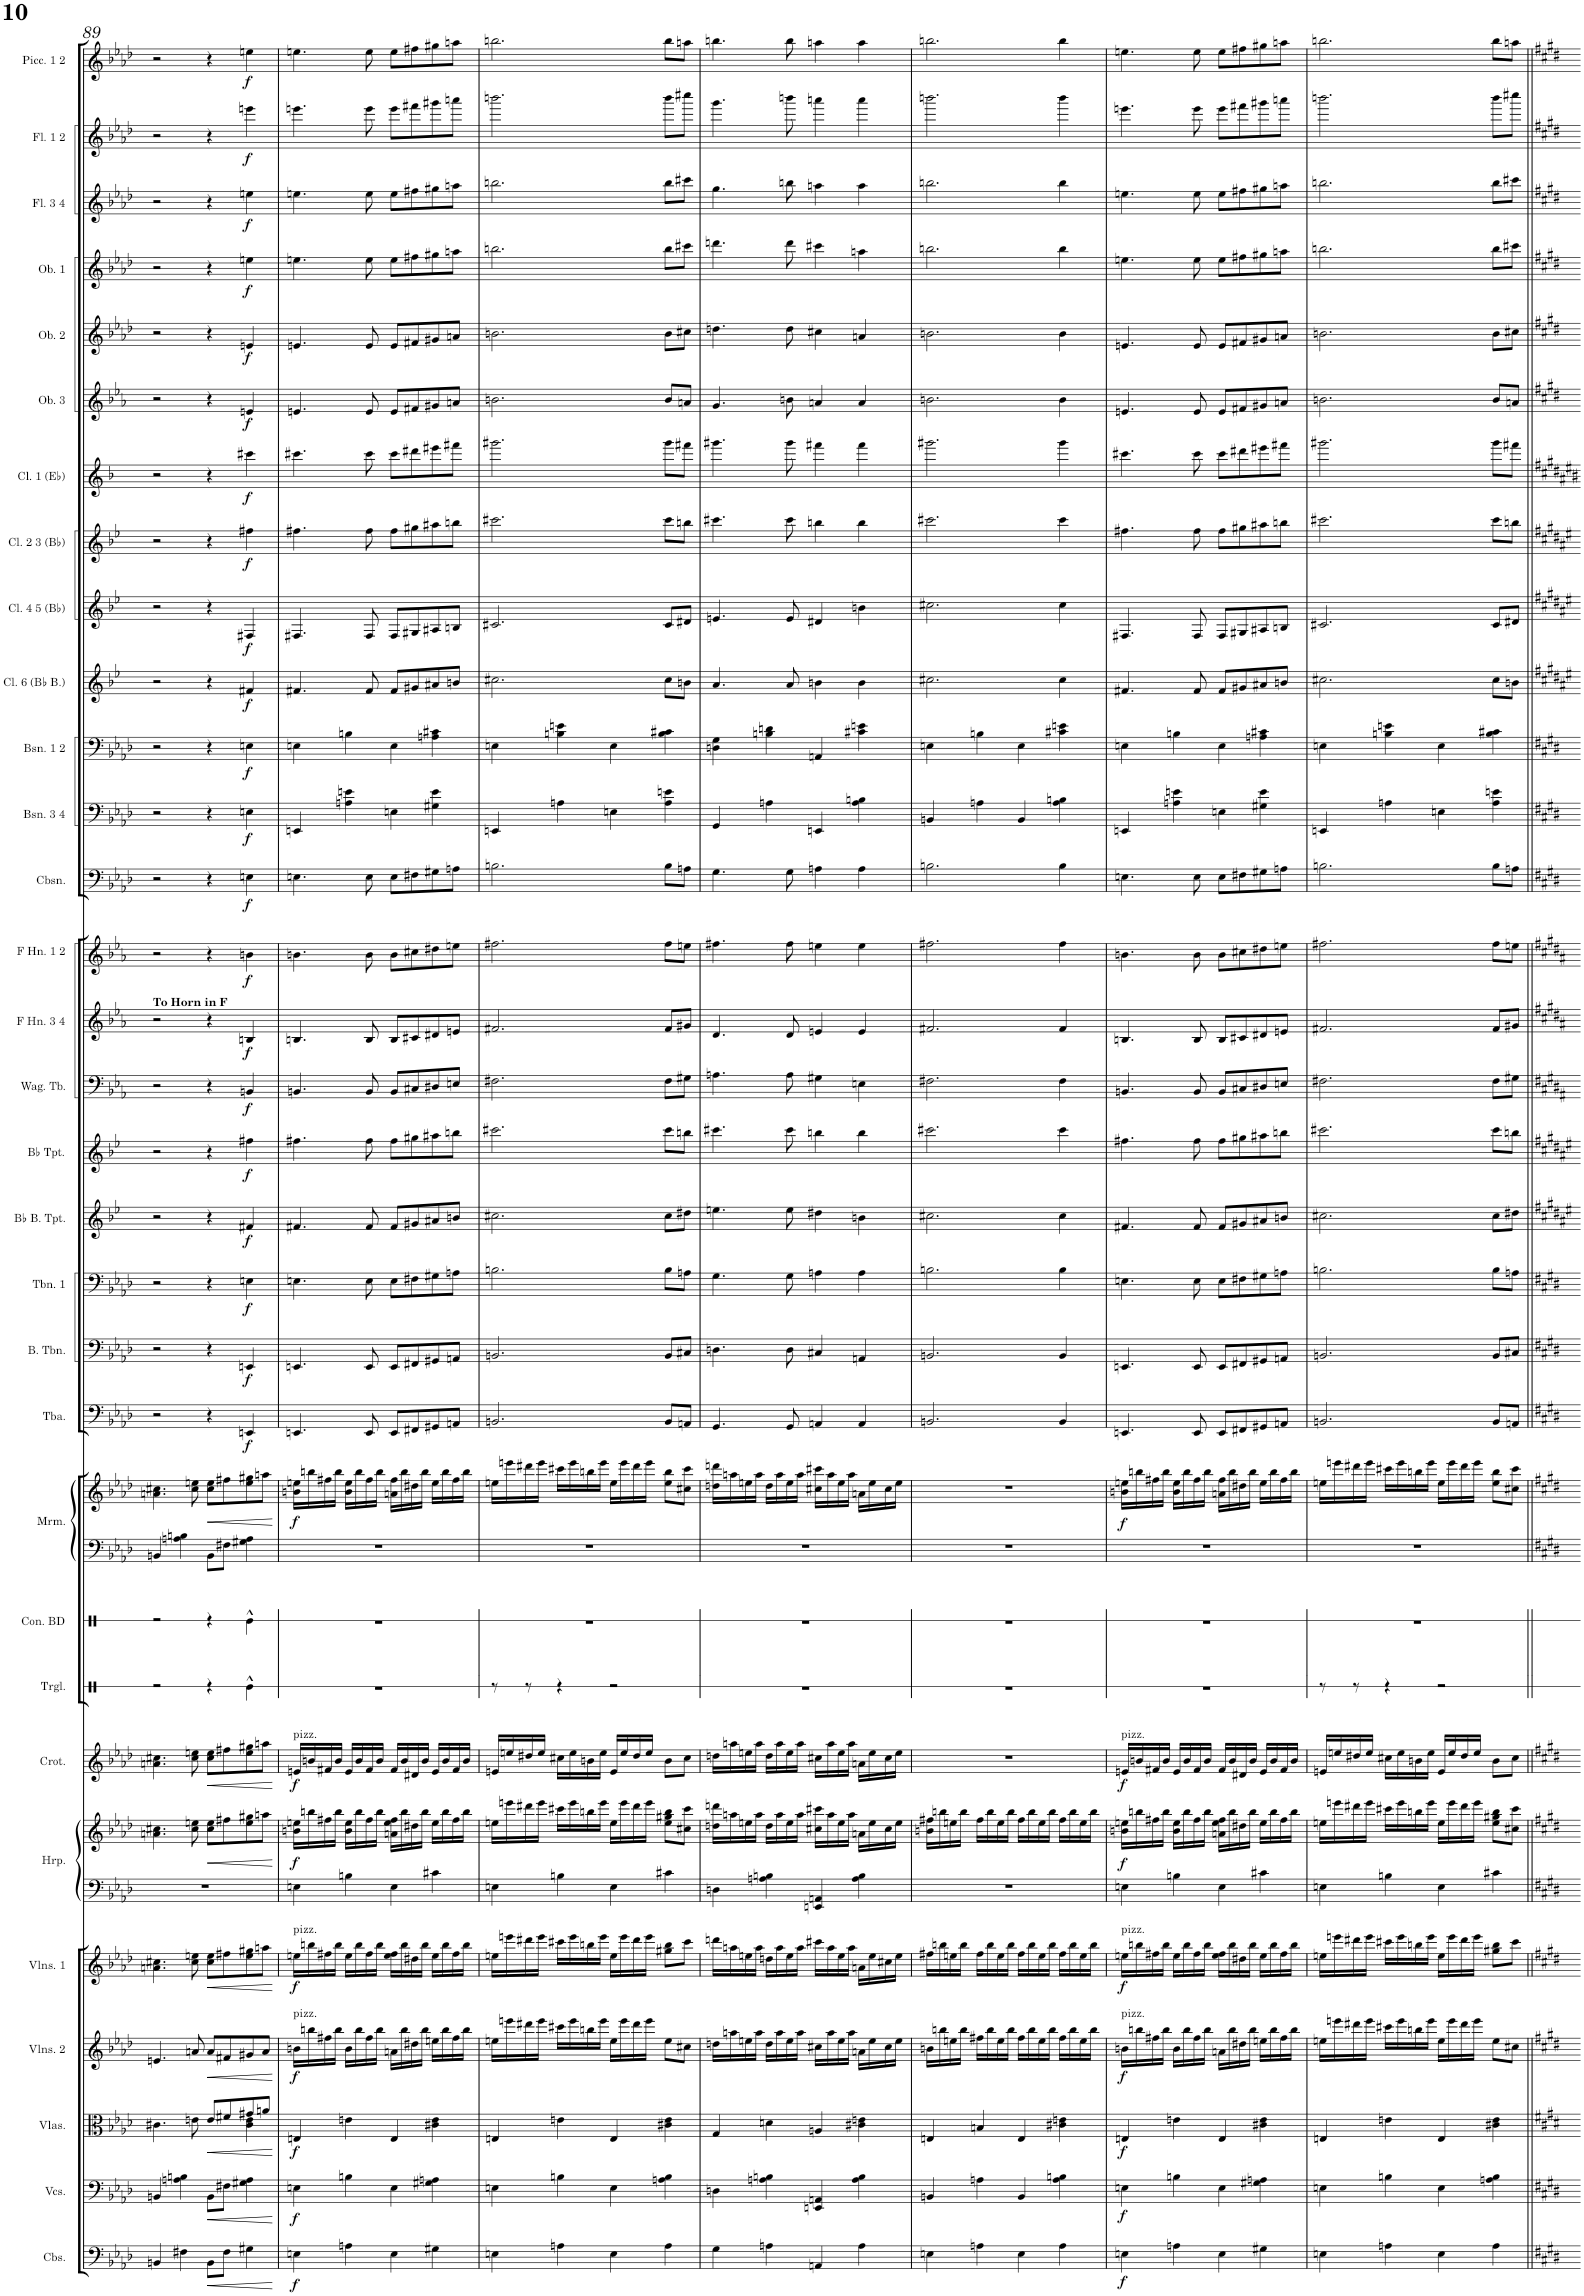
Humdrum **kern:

**kern	**dynam	**kern	**dynam	**kern	**dynam	**kern	**dynam	**kern	**dynam	**kern	**kern	**dynam	**kern	**dynam	**kern	**kern	**kern	**kern	**dynam	**kern	**dynam	**kern	**dynam	**kern	**dynam	**kern	**dynam	**kern	**dynam	**kern	**dynam	**kern	**dynam	**kern	**dynam	**kern	**dynam	**kern	**dynam	**kern	**dynam	**kern	**dynam	**kern	**dynam	**kern	**dynam	**kern	**dynam	**kern	**dynam	**kern	**dynam	**kern	**dynam	**kern	**dynam	**kern	**dynam	**kern	**dynam
*part31	*part31	*part30	*part30	*part29	*part29	*part28	*part28	*part27	*part27	*part26	*part26	*part26	*part25	*part25	*part24	*part23	*part22	*part22	*part22	*part21	*part21	*part20	*part20	*part19	*part19	*part18	*part18	*part17	*part17	*part16	*part16	*part15	*part15	*part14	*part14	*part13	*part13	*part12	*part12	*part11	*part11	*part10	*part10	*part9	*part9	*part8	*part8	*part7	*part7	*part6	*part6	*part5	*part5	*part4	*part4	*part3	*part3	*part2	*part2	*part1	*part1
*staff33	*staff33	*staff32	*staff32	*staff31	*staff31	*staff30	*staff30	*staff29	*staff29	*staff28	*staff27	*staff27/28	*staff26	*staff26	*staff25	*staff24	*staff23	*staff22	*staff22/23	*staff21	*staff21	*staff20	*staff20	*staff19	*staff19	*staff18	*staff18	*staff17	*staff17	*staff16	*staff16	*staff15	*staff15	*staff14	*staff14	*staff13	*staff13	*staff12	*staff12	*staff11	*staff11	*staff10	*staff10	*staff9	*staff9	*staff8	*staff8	*staff7	*staff7	*staff6	*staff6	*staff5	*staff5	*staff4	*staff4	*staff3	*staff3	*staff2	*staff2	*staff1	*staff1
*I"Contrabasses	*	*I"Violoncellos	*	*I"Violas	*	*I"Violins 2	*	*I"Violins 1	*	*I"Harp	*	*	*I"Crotales	*	*I"Triangle	*I"Concert Bass Drum	*I"Marimba	*	*	*I"Tuba	*	*I"Trombone 2	*	*I"Trombone 1	*	*I"Bb Bass Trumpet	*	*I"Bb Trumpet	*	*I"F Horn 5 &amp; 6	*	*I"F Horn 3 &amp; 4	*	*I"F Horn 1 &amp; 2	*	*I"Contrabassoon	*	*I"Bassoon 3 &amp; 4	*	*I"Bassoon 1 &amp; 2	*	*I"Clarinet 6 (Bb Bass)	*	*I"Clarinet 4 &amp; 5 (Bb)	*	*I"Clarinet 2 &amp; 3 (Bb)	*	*I"Clarinet 1 (Eb)	*	*I"Oboe 3 (E. Hn.)	*	*I"Oboe 2	*	*I"Oboe 1	*	*I"Flute 3 &amp; 4	*	*I"Flute 1 &amp; 2	*	*I"Piccolo 1 &amp; 2	*
*I'Cbs.	*	*I'Vcs.	*	*I'Vlas.	*	*I'Vlns. 2	*	*I'Vlns. 1	*	*I'Hrp.	*	*	*I'Crot.	*	*I'Trgl.	*I'Con. BD	*I'Mrm.	*	*	*I'Tba.	*	*I'Tbn. 2	*	*I'Tbn. 1	*	*I'Bb B. Tpt.	*	*I'Bb Tpt.	*	*I'F Hn. 5 6	*	*I'F Hn. 3 4	*	*I'F Hn. 1 2	*	*I'Cbsn.	*	*I'Bsn. 3 4	*	*I'Bsn. 1 2	*	*I'Cl. 6 (Bb B.)	*	*I'Cl. 4 5 (Bb)	*	*I'Cl. 2 3 (Bb)	*	*I'Cl. 1 (Eb)	*	*I'Ob. 3	*	*I'Ob. 2	*	*I'Ob. 1	*	*I'Fl. 3 4	*	*I'Fl. 1 2	*	*I'Picc. 1 2	*
!!LO:PB:g=z
*clefF4	*	*clefF4	*	*clefC3	*	*clefG2	*	*clefG2	*	*clefF4	*clefG2	*	*clefG2	*	*clefX	*clefX	*clefG2	*clefG2	*	*clefF4	*	*clefF4	*	*clefF4	*	*clefG2	*	*clefG2	*	*clefF4	*	*clefF4	*	*clefF4	*	*clefF4	*	*clefF4	*	*clefF4	*	*clefG2	*	*clefG2	*	*clefG2	*	*clefG2	*	*clefG2	*	*clefG2	*	*clefG2	*	*clefG2	*	*clefG2	*	*clefG2	*
*Trd7c12	*	*	*	*	*	*	*	*	*	*	*	*	*Trd-14c-24	*	*	*	*	*	*	*	*	*	*	*	*	*Trd8c14	*	*Trd1c2	*	*Trd4c7	*	*Trd4c7	*	*Trd4c7	*	*Trd7c12	*	*	*	*	*	*Trd8c14	*	*Trd1c2	*	*Trd1c2	*	*Trd-2c-3	*	*Trd4c7	*	*	*	*	*	*	*	*	*	*Trd-7c-12	*
*k[b-e-a-d-]	*	*k[b-e-a-d-]	*	*k[b-e-a-d-]	*	*k[b-e-a-d-]	*	*k[b-e-a-d-]	*	*k[b-e-a-d-]	*k[b-e-a-d-]	*	*k[b-e-a-d-]	*	*k[]	*k[]	*k[b-e-a-d-]	*k[b-e-a-d-]	*	*k[b-e-a-d-]	*	*k[b-e-a-d-]	*	*k[b-e-a-d-]	*	*k[b-e-]	*	*k[b-e-]	*	*k[b-e-a-]	*	*k[b-e-a-]	*	*k[b-e-a-]	*	*k[b-e-a-d-]	*	*k[b-e-a-d-]	*	*k[b-e-a-d-]	*	*k[b-e-]	*	*k[b-e-]	*	*k[b-e-]	*	*k[b-]	*	*k[b-e-a-]	*	*k[b-e-a-d-]	*	*k[b-e-a-d-]	*	*k[b-e-a-d-]	*	*k[b-e-a-d-]	*	*k[b-e-a-d-]	*
*M4/4	*	*M4/4	*	*M4/4	*	*M4/4	*	*M4/4	*	*M4/4	*M4/4	*	*M4/4	*	*M4/4	*M4/4	*M4/4	*M4/4	*	*M4/4	*	*M4/4	*	*M4/4	*	*M4/4	*	*M4/4	*	*M4/4	*	*M4/4	*	*M4/4	*	*M4/4	*	*M4/4	*	*M4/4	*	*M4/4	*	*M4/4	*	*M4/4	*	*M4/4	*	*M4/4	*	*M4/4	*	*M4/4	*	*M4/4	*	*M4/4	*	*M4/4	*
=89	=89	=89	=89	=89	=89	=89	=89	=89	=89	=89	=89	=89	=89	=89	=89	=89	=89	=89	=89	=89	=89	=89	=89	=89	=89	=89	=89	=89	=89	=89	=89	=89	=89	=89	=89	=89	=89	=89	=89	=89	=89	=89	=89	=89	=89	=89	=89	=89	=89	=89	=89	=89	=89	=89	=89	=89	=89	=89	=89	=89	=89
*	*	*	*	*^	*	*	*	*	*	*	*	*	*	*	*	*	*	*	*	*	*	*	*	*	*	*	*	*	*	*	*	*	*	*	*	*	*	*	*	*	*	*	*	*	*	*	*	*	*	*	*	*	*	*	*	*	*	*	*	*	*
!	!	!	!	!	!	!	!	!	!	!	!	!	!	!	!	!	!	!	!	!	!	!	!	!	!	!	!	!	!	!	!	!	!LO:TX:a:B:t=To Horn in F	!	!	!	!	!	!	!	!	!	!	!	!	!	!	!	!	!	!	!	!	!	!	!	!	!	!	!	!	!
4BBn/	.	4BBn/	.	4.c#X\	2.ryy	.	4.en/	.	4.an\ 4.cc#X\	.	1r	4.an\ 4.cc#X\	.	4.an\ 4.cc#X\	.	2r	2r	4BBn/	4.an\ 4.cc#X\	.	2r	.	2r	.	2r	.	2r	.	2r	.	2r	.	2r	.	2r	.	2r	.	2r	.	2r	.	2r	.	2r	.	2r	.	2r	.	2r	.	2r	.	2r	.	2r	.	2r	.	2r	.
4F#X\	.	4An\ 4Bn\	.	.	.	.	.	.	.	.	.	.	.	.	.	.	.	4An\ 4Bn\	.	.	.	.	.	.	.	.	.	.	.	.	.	.	.	.	.	.	.	.	.	.	.	.	.	.	.	.	.	.	.	.	.	.	.	.	.	.	.	.	.	.	.	.
.	.	.	.	8en\	.	.	8an/	.	8cc#\ 8een\	.	.	8cc#\ 8een\	.	8cc#\ 8een\	.	.	.	.	8cc#\ 8een\	.	.	.	.	.	.	.	.	.	.	.	.	.	.	.	.	.	.	.	.	.	.	.	.	.	.	.	.	.	.	.	.	.	.	.	.	.	.	.	.	.	.	.
!	!LO:HP:b	!	!LO:HP:b	!	!	!LO:HP:b	!	!LO:HP:b	!	!LO:HP:b	!	!	!LO:HP:b	!	!LO:HP:b	!	!	!	!	!LO:HP:b	!	!	!	!	!	!	!	!	!	!	!	!	!	!	!	!	!	!	!	!	!	!	!	!	!	!	!	!	!	!	!	!	!	!	!	!	!	!	!	!	!	!
8BB\L	<	8BB\L	<	8e/L	.	<	8a/L	<	8cc#\ 8ee\L	<	.	8cc#\ 8ee\L	<	8cc#\ 8ee\L	<	4r	4r	8BB\L	8cc#\ 8ee\L	<	4r	.	4r	.	4r	.	4r	.	4r	.	4r	.	4r	.	4r	.	4r	.	4r	.	4r	.	4r	.	4r	.	4r	.	4r	.	4r	.	4r	.	4r	.	4r	.	4r	.	4r	.
8F#\J	.	8F#X\J	.	8f#X/	.	.	8f#X/	.	8ff#X\	.	.	8ff#X\	.	8ff#X\	.	.	.	8F#X\J	8ff#X\	.	.	.	.	.	.	.	.	.	.	.	.	.	.	.	.	.	.	.	.	.	.	.	.	.	.	.	.	.	.	.	.	.	.	.	.	.	.	.	.	.	.	.
!	!	!	!	!	!	!	!	!	!	!	!	!	!	!	!	!	!	!	!	!	!	!LO:DY:b	!	!LO:DY:b	!	!LO:DY:b	!	!LO:DY:b	!	!LO:DY:b	!	!LO:DY:b	!	!LO:DY:b	!	!LO:DY:b	!	!LO:DY:b	!	!LO:DY:b	!	!LO:DY:b	!	!LO:DY:b	!	!LO:DY:b	!	!LO:DY:b	!	!LO:DY:b	!	!LO:DY:b	!	!LO:DY:b	!	!LO:DY:b	!	!LO:DY:b	!	!LO:DY:b	!	!LO:DY:b
4G#X\	.	4G#X\ 4A\	.	8g#X/	4c#\ 4e\	.	8g#X/	.	8ee\ 8gg#X\	.	.	8ee\ 8gg#X\	.	8ee\ 8gg#X\	.	4Re^^\	4Re^^\	4G#X\ 4A\	8ee\ 8gg#X\	.	4EEn/	f	4EEn/	f	4En\	f	4f#X/	f	4ff#X\	f	4BBn/	f	4Bn/	f	4bn\	f	4En\	f	4En\	f	4En\	f	4f#X/	f	4F#X/	f	4ff#X\	f	4ccc#X\	f	4en/	f	4en/	f	4een\	f	4een\	f	4eeen\	f	4een\	f
.	.	.	.	8an/J	.	.	8a/J	.	8aan\J	.	.	8aan\J	.	8aan\J	.	.	.	.	8aan\J	.	.	.	.	.	.	.	.	.	.	.	.	.	.	.	.	.	.	.	.	.	.	.	.	.	.	.	.	.	.	.	.	.	.	.	.	.	.	.	.	.	.	.
*	*	*	*	*v	*v	*	*	*	*	*	*	*	*	*	*	*	*	*	*	*	*	*	*	*	*	*	*	*	*	*	*	*	*	*	*	*	*	*	*	*	*	*	*	*	*	*	*	*	*	*	*	*	*	*	*	*	*	*	*	*	*	*
.	[	.	[	.	[	.	[	.	[	.	.	[	.	[	.	.	.	.	[	.	.	.	.	.	.	.	.	.	.	.	.	.	.	.	.	.	.	.	.	.	.	.	.	.	.	.	.	.	.	.	.	.	.	.	.	.	.	.	.	.	.
=90	=90	=90	=90	=90	=90	=90	=90	=90	=90	=90	=90	=90	=90	=90	=90	=90	=90	=90	=90	=90	=90	=90	=90	=90	=90	=90	=90	=90	=90	=90	=90	=90	=90	=90	=90	=90	=90	=90	=90	=90	=90	=90	=90	=90	=90	=90	=90	=90	=90	=90	=90	=90	=90	=90	=90	=90	=90	=90	=90	=90	=90
!	!	!	!	!	!	!	!	!	!	!	!	!	!LO:TX:a:t=pizz.	!	!	!	!	!	!	!	!	!	!	!	!	!	!	!	!	!	!	!	!	!	!	!	!	!	!	!	!	!	!	!	!	!	!	!	!	!	!	!	!	!	!	!	!	!	!	!	!
!	!	!	!	!	!	!	!	!LO:TX:a:t=pizz.	!	!	!	!	!	!	!	!	!	!	!	!	!	!	!	!	!	!	!	!	!	!	!	!	!	!	!	!	!	!	!	!	!	!	!	!	!	!	!	!	!	!	!	!	!	!	!	!	!	!	!	!	!
!	!	!	!	!	!	!LO:TX:a:t=pizz.	!	!	!	!	!	!	!	!	!	!	!	!	!	!	!	!	!	!	!	!	!	!	!	!	!	!	!	!	!	!	!	!	!	!	!	!	!	!	!	!	!	!	!	!	!	!	!	!	!	!	!	!	!	!	!
!	!LO:DY:b	!	!LO:DY:b	!	!LO:DY:b	!	!LO:DY:b	!	!LO:DY:b	!	!	!LO:DY:b	!	!LO:DY:b	!	!	!	!	!LO:DY:b	!	!	!	!	!	!	!	!	!	!	!	!	!	!	!	!	!	!	!	!	!	!	!	!	!	!	!	!	!	!	!	!	!	!	!	!	!	!	!	!	!	!
4En\	f	4En\	f	4En/	f	16bn\LL	f	16een\LL	f	4En\	16bn\ 16een\LL	f	16en/LL	f	1r	1r	1r	16bn\ 16een\LL	f	4.EEn/	.	4.EEn/	.	4.En\	.	4.f#X/	.	4.ff#X\	.	4.BBn/	.	4.Bn/	.	4.bn\	.	4.En\	.	4EEn/	.	4En\	.	4.f#X/	.	4.F#X/	.	4.ff#X\	.	4.ccc#X\	.	4.en/	.	4.en/	.	4.een\	.	4.een\	.	4.eeen\	.	4.een\	.
.	.	.	.	.	.	16bbn\	.	16bbn\	.	.	16bbn\	.	16bn/	.	.	.	.	16bbn\	.	.	.	.	.	.	.	.	.	.	.	.	.	.	.	.	.	.	.	.	.	.	.	.	.	.	.	.	.	.	.	.	.	.	.	.	.	.	.	.	.	.	.
.	.	.	.	.	.	16ff#X\	.	16ff#X\	.	.	16ff#X\	.	16f#X/	.	.	.	.	16ff#X\	.	.	.	.	.	.	.	.	.	.	.	.	.	.	.	.	.	.	.	.	.	.	.	.	.	.	.	.	.	.	.	.	.	.	.	.	.	.	.	.	.	.	.
.	.	.	.	.	.	16bb\JJ	.	16bb\JJ	.	.	16bb\JJ	.	16b/JJ	.	.	.	.	16bb\JJ	.	.	.	.	.	.	.	.	.	.	.	.	.	.	.	.	.	.	.	.	.	.	.	.	.	.	.	.	.	.	.	.	.	.	.	.	.	.	.	.	.	.	.
4An\	.	4Bn\	.	4en\	.	16b\LL	.	16ee\LL	.	4Bn\	16b\ 16ee\LL	.	16e/LL	.	.	.	.	16b\ 16ee\LL	.	.	.	.	.	.	.	.	.	.	.	.	.	.	.	.	.	.	.	4An\ 4en\	.	4Bn\	.	.	.	.	.	.	.	.	.	.	.	.	.	.	.	.	.	.	.	.	.
.	.	.	.	.	.	16bb\	.	16bb\	.	.	16bb\	.	16b/	.	.	.	.	16bb\	.	.	.	.	.	.	.	.	.	.	.	.	.	.	.	.	.	.	.	.	.	.	.	.	.	.	.	.	.	.	.	.	.	.	.	.	.	.	.	.	.	.	.
.	.	.	.	.	.	16ff#\	.	16ff#\	.	.	16ff#\	.	16f#/	.	.	.	.	16ff#\	.	8EE/	.	8EE/	.	8E\	.	8f#/	.	8ff#\	.	8BB/	.	8B/	.	8b\	.	8E\	.	.	.	.	.	8f#/	.	8F#/	.	8ff#\	.	8ccc#\	.	8e/	.	8e/	.	8ee\	.	8ee\	.	8eee\	.	8ee\	.
.	.	.	.	.	.	16bb\JJ	.	16bb\JJ	.	.	16bb\JJ	.	16b/JJ	.	.	.	.	16bb\JJ	.	.	.	.	.	.	.	.	.	.	.	.	.	.	.	.	.	.	.	.	.	.	.	.	.	.	.	.	.	.	.	.	.	.	.	.	.	.	.	.	.	.	.
4E\	.	4E\	.	4E/	.	16an\LL	.	16ee\ 16ff#\LL	.	4E\	16an\ 16ee\ 16ff#\LL	.	16f#/LL	.	.	.	.	16an\ 16ff#\LL	.	8EE/L	.	8EE/L	.	8E\L	.	8f#/L	.	8ff#\L	.	8BB/L	.	8B/L	.	8b\L	.	8E\L	.	4En\	.	4E\	.	8f#/L	.	8F#/L	.	8ff#\L	.	8ccc#\L	.	8e/L	.	8e/L	.	8ee\L	.	8ee\L	.	8eee\L	.	8ee\L	.
.	.	.	.	.	.	16bb\	.	16bb\	.	.	16bb\	.	16b/	.	.	.	.	16bb\	.	.	.	.	.	.	.	.	.	.	.	.	.	.	.	.	.	.	.	.	.	.	.	.	.	.	.	.	.	.	.	.	.	.	.	.	.	.	.	.	.	.	.
.	.	.	.	.	.	16dd#X\	.	16dd#X\	.	.	16dd#X\	.	16d#X/	.	.	.	.	16dd#X\	.	8FF#X/	.	8FF#X/	.	8F#X\	.	8g#X/	.	8gg#X\	.	8C#X/	.	8c#X/	.	8cc#X\	.	8F#X\	.	.	.	.	.	8g#X/	.	8G#X/	.	8gg#X\	.	8ddd#X\	.	8f#X/	.	8f#X/	.	8ff#X\	.	8ff#X\	.	8fff#X\	.	8ff#X\	.
.	.	.	.	.	.	16bb\JJ	.	16bb\JJ	.	.	16bb\JJ	.	16b/JJ	.	.	.	.	16bb\JJ	.	.	.	.	.	.	.	.	.	.	.	.	.	.	.	.	.	.	.	.	.	.	.	.	.	.	.	.	.	.	.	.	.	.	.	.	.	.	.	.	.	.	.
4G#X\	.	4G#X\ 4An\	.	4c#X\ 4e\	.	16een\LL	.	16ee\LL	.	4c#X\	16ee\LL	.	16e/LL	.	.	.	.	16ee\LL	.	8GG#X/	.	8GG#X/	.	8G#X\	.	8a#X/	.	8aa#X\	.	8D#X/	.	8d#X/	.	8dd#X\	.	8G#X\	.	4G#X\ 4e\	.	4An\ 4c#X\	.	8a#X/	.	8A#X/	.	8aa#X\	.	8eee#X\	.	8g#X/	.	8g#X/	.	8gg#X\	.	8gg#X\	.	8ggg#X\	.	8gg#X\	.
.	.	.	.	.	.	16bb\	.	16bb\	.	.	16bb\	.	16b/	.	.	.	.	16bb\	.	.	.	.	.	.	.	.	.	.	.	.	.	.	.	.	.	.	.	.	.	.	.	.	.	.	.	.	.	.	.	.	.	.	.	.	.	.	.	.	.	.	.
.	.	.	.	.	.	16ff#\	.	16ff#\	.	.	16ff#\	.	16f#/	.	.	.	.	16ff#\	.	8AAn/J	.	8AAn/J	.	8An\J	.	8bn/J	.	8bbn\J	.	8En/J	.	8en/J	.	8een\J	.	8An\J	.	.	.	.	.	8bn/J	.	8Bn/J	.	8bbn\J	.	8fff#X\J	.	8an/J	.	8an/J	.	8aan\J	.	8aan\J	.	8aaan\J	.	8aan\J	.
.	.	.	.	.	.	16bb\JJ	.	16bb\JJ	.	.	16bb\JJ	.	16b/JJ	.	.	.	.	16bb\JJ	.	.	.	.	.	.	.	.	.	.	.	.	.	.	.	.	.	.	.	.	.	.	.	.	.	.	.	.	.	.	.	.	.	.	.	.	.	.	.	.	.	.	.
=91	=91	=91	=91	=91	=91	=91	=91	=91	=91	=91	=91	=91	=91	=91	=91	=91	=91	=91	=91	=91	=91	=91	=91	=91	=91	=91	=91	=91	=91	=91	=91	=91	=91	=91	=91	=91	=91	=91	=91	=91	=91	=91	=91	=91	=91	=91	=91	=91	=91	=91	=91	=91	=91	=91	=91	=91	=91	=91	=91	=91	=91
4En\	.	4En\	.	4En/	.	16een\LL	.	16een\LL	.	4En\	16een\LL	.	16en/LL	.	8r	1r	1r	16een\LL	.	2.BBn/	.	2.BBn/	.	2.Bn\	.	2.cc#X\	.	2.ccc#X\	.	2.F#X\	.	2.f#X/	.	2.ff#X\	.	2.Bn\	.	4EEn/	.	4En\	.	2.cc#X\	.	2.c#X/	.	2.ccc#X\	.	2.ggg#X\	.	2.bn\	.	2.bn\	.	2.bbn\	.	2.bbn\	.	2.bbbn\	.	2.bbn\	.
.	.	.	.	.	.	16eeen\	.	16eeen\	.	.	16eeen\	.	16een/	.	.	.	.	16eeen\	.	.	.	.	.	.	.	.	.	.	.	.	.	.	.	.	.	.	.	.	.	.	.	.	.	.	.	.	.	.	.	.	.	.	.	.	.	.	.	.	.	.	.
.	.	.	.	.	.	16ddd#X\	.	16ddd#X\	.	.	16ddd#X\	.	16dd#X/	.	8r	.	.	16ddd#X\	.	.	.	.	.	.	.	.	.	.	.	.	.	.	.	.	.	.	.	.	.	.	.	.	.	.	.	.	.	.	.	.	.	.	.	.	.	.	.	.	.	.	.
.	.	.	.	.	.	16eee\JJ	.	16eee\JJ	.	.	16eee\JJ	.	16ee/JJ	.	.	.	.	16eee\JJ	.	.	.	.	.	.	.	.	.	.	.	.	.	.	.	.	.	.	.	.	.	.	.	.	.	.	.	.	.	.	.	.	.	.	.	.	.	.	.	.	.	.	.
4An\	.	4Bn\	.	4en\	.	16ccc#X\LL	.	16ccc#X\LL	.	4Bn\	16ccc#X\LL	.	16cc#X\LL	.	4r	.	.	16ccc#X\LL	.	.	.	.	.	.	.	.	.	.	.	.	.	.	.	.	.	.	.	4An\	.	4Bn\ 4en\	.	.	.	.	.	.	.	.	.	.	.	.	.	.	.	.	.	.	.	.	.
.	.	.	.	.	.	16eee\	.	16eee\	.	.	16eee\	.	16ee\	.	.	.	.	16eee\	.	.	.	.	.	.	.	.	.	.	.	.	.	.	.	.	.	.	.	.	.	.	.	.	.	.	.	.	.	.	.	.	.	.	.	.	.	.	.	.	.	.	.
.	.	.	.	.	.	16bbn\	.	16bbn\	.	.	16bbn\	.	16bn\	.	.	.	.	16bbn\	.	.	.	.	.	.	.	.	.	.	.	.	.	.	.	.	.	.	.	.	.	.	.	.	.	.	.	.	.	.	.	.	.	.	.	.	.	.	.	.	.	.	.
.	.	.	.	.	.	16eee\JJ	.	16eee\JJ	.	.	16eee\JJ	.	16ee\JJ	.	.	.	.	16eee\JJ	.	.	.	.	.	.	.	.	.	.	.	.	.	.	.	.	.	.	.	.	.	.	.	.	.	.	.	.	.	.	.	.	.	.	.	.	.	.	.	.	.	.	.
4E\	.	4E\	.	4E/	.	16ee\LL	.	16ee\LL	.	4E\	16ee\LL	.	16e/LL	.	2r	.	.	16ee\LL	.	.	.	.	.	.	.	.	.	.	.	.	.	.	.	.	.	.	.	4En\	.	4E\	.	.	.	.	.	.	.	.	.	.	.	.	.	.	.	.	.	.	.	.	.
.	.	.	.	.	.	16eee\	.	16eee\	.	.	16eee\	.	16ee/	.	.	.	.	16eee\	.	.	.	.	.	.	.	.	.	.	.	.	.	.	.	.	.	.	.	.	.	.	.	.	.	.	.	.	.	.	.	.	.	.	.	.	.	.	.	.	.	.	.
.	.	.	.	.	.	16ddd#\	.	16ddd#\	.	.	16ddd#\	.	16dd#/	.	.	.	.	16ddd#\	.	.	.	.	.	.	.	.	.	.	.	.	.	.	.	.	.	.	.	.	.	.	.	.	.	.	.	.	.	.	.	.	.	.	.	.	.	.	.	.	.	.	.
.	.	.	.	.	.	16eee\JJ	.	16eee\JJ	.	.	16eee\JJ	.	16ee/JJ	.	.	.	.	16eee\JJ	.	.	.	.	.	.	.	.	.	.	.	.	.	.	.	.	.	.	.	.	.	.	.	.	.	.	.	.	.	.	.	.	.	.	.	.	.	.	.	.	.	.	.
4A\	.	4An\ 4B\	.	4c#X\ 4e\	.	8ee\L	.	8gg#X\ 8bb\L	.	4c#X\	8ee\ 8gg#X\ 8bb\L	.	8b\L	.	.	.	.	8ee\ 8bb\L	.	8BB/L	.	8BB/L	.	8B\L	.	8cc#\L	.	8ccc#\L	.	8F#\L	.	8f#/L	.	8ff#\L	.	8B\L	.	4A\ 4en\	.	4B\ 4c#X\	.	8cc#\L	.	8c#/L	.	8ccc#\L	.	8ggg#\L	.	8b/L	.	8b\L	.	8bb\L	.	8bb\L	.	8bbb\L	.	8bb\L	.
.	.	.	.	.	.	8cc#X\J	.	8ccc#\J	.	.	8cc#X\ 8ccc#\J	.	8cc#\J	.	.	.	.	8cc#X\ 8ccc#\J	.	8AAn/J	.	8C#X/J	.	8An\J	.	8dd#X\J	.	8bbn\J	.	8G#X\J	.	8g#X/J	.	8een\J	.	8An\J	.	.	.	.	.	8bn\J	.	8d#X/J	.	8bbn\J	.	8fff#X\J	.	8an/J	.	8cc#X\J	.	8ccc#X\J	.	8ccc#X\J	.	8cccc#X\J	.	8aan\J	.
=92	=92	=92	=92	=92	=92	=92	=92	=92	=92	=92	=92	=92	=92	=92	=92	=92	=92	=92	=92	=92	=92	=92	=92	=92	=92	=92	=92	=92	=92	=92	=92	=92	=92	=92	=92	=92	=92	=92	=92	=92	=92	=92	=92	=92	=92	=92	=92	=92	=92	=92	=92	=92	=92	=92	=92	=92	=92	=92	=92	=92	=92
4G\	.	4Dn\	.	4G/	.	16ddn\LL	.	16dddn\LL	.	4Dn\	16ddn\ 16dddn\LL	.	16ddn\LL	.	1r	1r	1r	16ddn\ 16dddn\LL	.	4.GG/	.	4.Dn\	.	4.G\	.	4.een\	.	4.ccc#X\	.	4.An\	.	4.d/	.	4.ff#X\	.	4.G\	.	4GG/	.	4Dn\ 4G\	.	4.a/	.	4.en/	.	4.ccc#X\	.	4.ggg#X\	.	4.g/	.	4.ddn\	.	4.dddn\	.	4.gg\	.	4.ggg\	.	4.bbn\	.
.	.	.	.	.	.	16aan\	.	16aan\	.	.	16aan\	.	16aan\	.	.	.	.	16aan\	.	.	.	.	.	.	.	.	.	.	.	.	.	.	.	.	.	.	.	.	.	.	.	.	.	.	.	.	.	.	.	.	.	.	.	.	.	.	.	.	.	.	.
.	.	.	.	.	.	16een\	.	16een\	.	.	16een\	.	16een\	.	.	.	.	16een\	.	.	.	.	.	.	.	.	.	.	.	.	.	.	.	.	.	.	.	.	.	.	.	.	.	.	.	.	.	.	.	.	.	.	.	.	.	.	.	.	.	.	.
.	.	.	.	.	.	16aa\JJ	.	16aa\JJ	.	.	16aa\JJ	.	16aa\JJ	.	.	.	.	16aa\JJ	.	.	.	.	.	.	.	.	.	.	.	.	.	.	.	.	.	.	.	.	.	.	.	.	.	.	.	.	.	.	.	.	.	.	.	.	.	.	.	.	.	.	.
4An\	.	4An\ 4Bn\	.	4dn\	.	16dd\LL	.	16ddn\LL	.	4An\ 4Bn\	16dd\LL	.	16dd\LL	.	.	.	.	16dd\LL	.	.	.	.	.	.	.	.	.	.	.	.	.	.	.	.	.	.	.	4An\	.	4Bn\ 4dn\	.	.	.	.	.	.	.	.	.	.	.	.	.	.	.	.	.	.	.	.	.
.	.	.	.	.	.	16aa\	.	16aa\	.	.	16aa\	.	16aa\	.	.	.	.	16aa\	.	.	.	.	.	.	.	.	.	.	.	.	.	.	.	.	.	.	.	.	.	.	.	.	.	.	.	.	.	.	.	.	.	.	.	.	.	.	.	.	.	.	.
.	.	.	.	.	.	16ee\	.	16ee\	.	.	16ee\	.	16ee\	.	.	.	.	16ee\	.	8GG/	.	8D\	.	8G\	.	8ee\	.	8ccc#\	.	8A\	.	8d/	.	8ff#\	.	8G\	.	.	.	.	.	8a/	.	8e/	.	8ccc#\	.	8ggg#\	.	8bn\	.	8dd\	.	8ddd\	.	8bbn\	.	8bbbn\	.	8bb\	.
.	.	.	.	.	.	16aa\JJ	.	16aa\JJ	.	.	16aa\JJ	.	16aa\JJ	.	.	.	.	16aa\JJ	.	.	.	.	.	.	.	.	.	.	.	.	.	.	.	.	.	.	.	.	.	.	.	.	.	.	.	.	.	.	.	.	.	.	.	.	.	.	.	.	.	.	.
4AAn/	.	4EEn/ 4AAn/	.	4An/	.	16cc#X\LL	.	16ccc#X\LL	.	4EEn/ 4AAn/	16cc#X\ 16ccc#X\LL	.	16cc#X\LL	.	.	.	.	16cc#X\ 16ccc#X\LL	.	4AAn/	.	4C#X/	.	4An\	.	4dd#X\	.	4bbn\	.	4G#X\	.	4en/	.	4een\	.	4An\	.	4EEn/	.	4AAn/	.	4bn\	.	4d#X/	.	4bbn\	.	4fff#X\	.	4an/	.	4cc#X\	.	4ccc#X\	.	4aan\	.	4aaan\	.	4aan\	.
.	.	.	.	.	.	16aa\	.	16aa\	.	.	16aa\	.	16aa\	.	.	.	.	16aa\	.	.	.	.	.	.	.	.	.	.	.	.	.	.	.	.	.	.	.	.	.	.	.	.	.	.	.	.	.	.	.	.	.	.	.	.	.	.	.	.	.	.	.
.	.	.	.	.	.	16ee\	.	16ee\	.	.	16ee\	.	16ee\	.	.	.	.	16ee\	.	.	.	.	.	.	.	.	.	.	.	.	.	.	.	.	.	.	.	.	.	.	.	.	.	.	.	.	.	.	.	.	.	.	.	.	.	.	.	.	.	.	.
.	.	.	.	.	.	16aa\JJ	.	16aa\JJ	.	.	16aa\JJ	.	16aa\JJ	.	.	.	.	16aa\JJ	.	.	.	.	.	.	.	.	.	.	.	.	.	.	.	.	.	.	.	.	.	.	.	.	.	.	.	.	.	.	.	.	.	.	.	.	.	.	.	.	.	.	.
4A\	.	4A\ 4B\	.	4c#X\ 4en\	.	16an\LL	.	16an\LL	.	4A\ 4B\	16an\LL	.	16an\LL	.	.	.	.	16an\LL	.	4AA/	.	4AAn/	.	4A\	.	4bn\	.	4bb\	.	4En\	.	4e/	.	4ee\	.	4A\	.	4A\ 4Bn\	.	4c#X\ 4en\	.	4b\	.	4bn\	.	4bb\	.	4fff#\	.	4a/	.	4an/	.	4aan\	.	4aa\	.	4aaa\	.	4aa\	.
.	.	.	.	.	.	16ee\	.	16ee\	.	.	16ee\	.	16ee\	.	.	.	.	16ee\	.	.	.	.	.	.	.	.	.	.	.	.	.	.	.	.	.	.	.	.	.	.	.	.	.	.	.	.	.	.	.	.	.	.	.	.	.	.	.	.	.	.	.
.	.	.	.	.	.	16cc#\	.	16cc#X\	.	.	16cc#\	.	16cc#\	.	.	.	.	16cc#\	.	.	.	.	.	.	.	.	.	.	.	.	.	.	.	.	.	.	.	.	.	.	.	.	.	.	.	.	.	.	.	.	.	.	.	.	.	.	.	.	.	.	.
.	.	.	.	.	.	16ee\JJ	.	16ee\JJ	.	.	16ee\JJ	.	16ee\JJ	.	.	.	.	16ee\JJ	.	.	.	.	.	.	.	.	.	.	.	.	.	.	.	.	.	.	.	.	.	.	.	.	.	.	.	.	.	.	.	.	.	.	.	.	.	.	.	.	.	.	.
=93	=93	=93	=93	=93	=93	=93	=93	=93	=93	=93	=93	=93	=93	=93	=93	=93	=93	=93	=93	=93	=93	=93	=93	=93	=93	=93	=93	=93	=93	=93	=93	=93	=93	=93	=93	=93	=93	=93	=93	=93	=93	=93	=93	=93	=93	=93	=93	=93	=93	=93	=93	=93	=93	=93	=93	=93	=93	=93	=93	=93	=93
4En\	.	4BBn/	.	4En/	.	16bn\LL	.	16ff#X\LL	.	1r	16bn\ 16ff#X\LL	.	1r	.	1r	1r	1r	1r	.	2.BBn/	.	2.BBn/	.	2.Bn\	.	2.cc#X\	.	2.ccc#X\	.	2.F#X\	.	2.f#X/	.	2.ff#X\	.	2.Bn\	.	4BBn/	.	4En\	.	2.cc#X\	.	2.cc#X\	.	2.ccc#X\	.	2.ggg#X\	.	2.bn\	.	2.bn\	.	2.bbn\	.	2.bbn\	.	2.bbbn\	.	2.bbn\	.
.	.	.	.	.	.	16bbn\	.	16bbn\	.	.	16bbn\	.	.	.	.	.	.	.	.	.	.	.	.	.	.	.	.	.	.	.	.	.	.	.	.	.	.	.	.	.	.	.	.	.	.	.	.	.	.	.	.	.	.	.	.	.	.	.	.	.	.
.	.	.	.	.	.	16een\	.	16een\	.	.	16een\	.	.	.	.	.	.	.	.	.	.	.	.	.	.	.	.	.	.	.	.	.	.	.	.	.	.	.	.	.	.	.	.	.	.	.	.	.	.	.	.	.	.	.	.	.	.	.	.	.	.
.	.	.	.	.	.	16bb\JJ	.	16bb\JJ	.	.	16bb\JJ	.	.	.	.	.	.	.	.	.	.	.	.	.	.	.	.	.	.	.	.	.	.	.	.	.	.	.	.	.	.	.	.	.	.	.	.	.	.	.	.	.	.	.	.	.	.	.	.	.	.
4An\	.	4An\	.	4Bn/	.	16ff#X\LL	.	16ff#\LL	.	.	16ff#\LL	.	.	.	.	.	.	.	.	.	.	.	.	.	.	.	.	.	.	.	.	.	.	.	.	.	.	4An\	.	4Bn\	.	.	.	.	.	.	.	.	.	.	.	.	.	.	.	.	.	.	.	.	.
.	.	.	.	.	.	16bb\	.	16bb\	.	.	16bb\	.	.	.	.	.	.	.	.	.	.	.	.	.	.	.	.	.	.	.	.	.	.	.	.	.	.	.	.	.	.	.	.	.	.	.	.	.	.	.	.	.	.	.	.	.	.	.	.	.	.
.	.	.	.	.	.	16ee\	.	16ee\	.	.	16ee\	.	.	.	.	.	.	.	.	.	.	.	.	.	.	.	.	.	.	.	.	.	.	.	.	.	.	.	.	.	.	.	.	.	.	.	.	.	.	.	.	.	.	.	.	.	.	.	.	.	.
.	.	.	.	.	.	16bb\JJ	.	16bb\JJ	.	.	16bb\JJ	.	.	.	.	.	.	.	.	.	.	.	.	.	.	.	.	.	.	.	.	.	.	.	.	.	.	.	.	.	.	.	.	.	.	.	.	.	.	.	.	.	.	.	.	.	.	.	.	.	.
4E\	.	4BB/	.	4E/	.	16ff#\LL	.	16ff#\LL	.	.	16ff#\LL	.	.	.	.	.	.	.	.	.	.	.	.	.	.	.	.	.	.	.	.	.	.	.	.	.	.	4BB/	.	4E\	.	.	.	.	.	.	.	.	.	.	.	.	.	.	.	.	.	.	.	.	.
.	.	.	.	.	.	16bb\	.	16bb\	.	.	16bb\	.	.	.	.	.	.	.	.	.	.	.	.	.	.	.	.	.	.	.	.	.	.	.	.	.	.	.	.	.	.	.	.	.	.	.	.	.	.	.	.	.	.	.	.	.	.	.	.	.	.
.	.	.	.	.	.	16ee\	.	16ee\	.	.	16ee\	.	.	.	.	.	.	.	.	.	.	.	.	.	.	.	.	.	.	.	.	.	.	.	.	.	.	.	.	.	.	.	.	.	.	.	.	.	.	.	.	.	.	.	.	.	.	.	.	.	.
.	.	.	.	.	.	16bb\JJ	.	16bb\JJ	.	.	16bb\JJ	.	.	.	.	.	.	.	.	.	.	.	.	.	.	.	.	.	.	.	.	.	.	.	.	.	.	.	.	.	.	.	.	.	.	.	.	.	.	.	.	.	.	.	.	.	.	.	.	.	.
4A\	.	4A\ 4Bn\	.	4c#X\ 4en\	.	16ff#\LL	.	16ff#\LL	.	.	16ff#\LL	.	.	.	.	.	.	.	.	4BB/	.	4BB/	.	4B\	.	4cc#\	.	4ccc#\	.	4F#\	.	4f#/	.	4ff#\	.	4B\	.	4A\ 4Bn\	.	4c#X\ 4en\	.	4cc#\	.	4cc#\	.	4ccc#\	.	4ggg#\	.	4b\	.	4b\	.	4bb\	.	4bb\	.	4bbb\	.	4bb\	.
.	.	.	.	.	.	16bb\	.	16bb\	.	.	16bb\	.	.	.	.	.	.	.	.	.	.	.	.	.	.	.	.	.	.	.	.	.	.	.	.	.	.	.	.	.	.	.	.	.	.	.	.	.	.	.	.	.	.	.	.	.	.	.	.	.	.
.	.	.	.	.	.	16ee\	.	16ee\	.	.	16ee\	.	.	.	.	.	.	.	.	.	.	.	.	.	.	.	.	.	.	.	.	.	.	.	.	.	.	.	.	.	.	.	.	.	.	.	.	.	.	.	.	.	.	.	.	.	.	.	.	.	.
.	.	.	.	.	.	16bb\JJ	.	16bb\JJ	.	.	16bb\JJ	.	.	.	.	.	.	.	.	.	.	.	.	.	.	.	.	.	.	.	.	.	.	.	.	.	.	.	.	.	.	.	.	.	.	.	.	.	.	.	.	.	.	.	.	.	.	.	.	.	.
=94	=94	=94	=94	=94	=94	=94	=94	=94	=94	=94	=94	=94	=94	=94	=94	=94	=94	=94	=94	=94	=94	=94	=94	=94	=94	=94	=94	=94	=94	=94	=94	=94	=94	=94	=94	=94	=94	=94	=94	=94	=94	=94	=94	=94	=94	=94	=94	=94	=94	=94	=94	=94	=94	=94	=94	=94	=94	=94	=94	=94	=94
!	!	!	!	!	!	!	!	!	!	!	!	!	!LO:TX:a:t=pizz.	!	!	!	!	!	!	!	!	!	!	!	!	!	!	!	!	!	!	!	!	!	!	!	!	!	!	!	!	!	!	!	!	!	!	!	!	!	!	!	!	!	!	!	!	!	!	!	!
!	!	!	!	!	!	!	!	!LO:TX:a:t=pizz.	!	!	!	!	!	!	!	!	!	!	!	!	!	!	!	!	!	!	!	!	!	!	!	!	!	!	!	!	!	!	!	!	!	!	!	!	!	!	!	!	!	!	!	!	!	!	!	!	!	!	!	!	!
!	!	!	!	!	!	!LO:TX:a:t=pizz.	!	!	!	!	!	!	!	!	!	!	!	!	!	!	!	!	!	!	!	!	!	!	!	!	!	!	!	!	!	!	!	!	!	!	!	!	!	!	!	!	!	!	!	!	!	!	!	!	!	!	!	!	!	!	!
!	!LO:DY:b	!	!LO:DY:b	!	!LO:DY:b	!	!LO:DY:b	!	!LO:DY:b	!	!	!LO:DY:b	!	!LO:DY:b	!	!	!	!	!LO:DY:b	!	!	!	!	!	!	!	!	!	!	!	!	!	!	!	!	!	!	!	!	!	!	!	!	!	!	!	!	!	!	!	!	!	!	!	!	!	!	!	!	!	!
4En\	f	4En\	f	4En/	f	16bn\LL	f	16een\LL	f	4En\	16bn\ 16een\LL	f	16en/LL	f	1r	1r	1r	16bn\ 16een\LL	f	4.EEn/	.	4.EEn/	.	4.En\	.	4.f#X/	.	4.ff#X\	.	4.BBn/	.	4.Bn/	.	4.bn\	.	4.En\	.	4EEn/	.	4En\	.	4.f#X/	.	4.F#X/	.	4.ff#X\	.	4.ccc#X\	.	4.en/	.	4.en/	.	4.een\	.	4.een\	.	4.eeen\	.	4.een\	.
.	.	.	.	.	.	16bbn\	.	16bbn\	.	.	16bbn\	.	16bn/	.	.	.	.	16bbn\	.	.	.	.	.	.	.	.	.	.	.	.	.	.	.	.	.	.	.	.	.	.	.	.	.	.	.	.	.	.	.	.	.	.	.	.	.	.	.	.	.	.	.
.	.	.	.	.	.	16ff#X\	.	16ff#X\	.	.	16ff#X\	.	16f#X/	.	.	.	.	16ff#X\	.	.	.	.	.	.	.	.	.	.	.	.	.	.	.	.	.	.	.	.	.	.	.	.	.	.	.	.	.	.	.	.	.	.	.	.	.	.	.	.	.	.	.
.	.	.	.	.	.	16bb\JJ	.	16bb\JJ	.	.	16bb\JJ	.	16b/JJ	.	.	.	.	16bb\JJ	.	.	.	.	.	.	.	.	.	.	.	.	.	.	.	.	.	.	.	.	.	.	.	.	.	.	.	.	.	.	.	.	.	.	.	.	.	.	.	.	.	.	.
4An\	.	4Bn\	.	4en\	.	16b\LL	.	16ee\LL	.	4Bn\	16b\ 16ee\LL	.	16e/LL	.	.	.	.	16b\ 16ee\LL	.	.	.	.	.	.	.	.	.	.	.	.	.	.	.	.	.	.	.	4An\ 4en\	.	4Bn\	.	.	.	.	.	.	.	.	.	.	.	.	.	.	.	.	.	.	.	.	.
.	.	.	.	.	.	16bb\	.	16bb\	.	.	16bb\	.	16b/	.	.	.	.	16bb\	.	.	.	.	.	.	.	.	.	.	.	.	.	.	.	.	.	.	.	.	.	.	.	.	.	.	.	.	.	.	.	.	.	.	.	.	.	.	.	.	.	.	.
.	.	.	.	.	.	16ff#\	.	16ff#\	.	.	16ff#\	.	16f#/	.	.	.	.	16ff#\	.	8EE/	.	8EE/	.	8E\	.	8f#/	.	8ff#\	.	8BB/	.	8B/	.	8b\	.	8E\	.	.	.	.	.	8f#/	.	8F#/	.	8ff#\	.	8ccc#\	.	8e/	.	8e/	.	8ee\	.	8ee\	.	8eee\	.	8ee\	.
.	.	.	.	.	.	16bb\JJ	.	16bb\JJ	.	.	16bb\JJ	.	16b/JJ	.	.	.	.	16bb\JJ	.	.	.	.	.	.	.	.	.	.	.	.	.	.	.	.	.	.	.	.	.	.	.	.	.	.	.	.	.	.	.	.	.	.	.	.	.	.	.	.	.	.	.
4E\	.	4E\	.	4E/	.	16an\LL	.	16ee\ 16ff#\LL	.	4E\	16an\ 16ee\ 16ff#\LL	.	16f#/LL	.	.	.	.	16an\ 16ff#\LL	.	8EE/L	.	8EE/L	.	8E\L	.	8f#/L	.	8ff#\L	.	8BB/L	.	8B/L	.	8b\L	.	8E\L	.	4En\	.	4E\	.	8f#/L	.	8F#/L	.	8ff#\L	.	8ccc#\L	.	8e/L	.	8e/L	.	8ee\L	.	8ee\L	.	8eee\L	.	8ee\L	.
.	.	.	.	.	.	16bb\	.	16bb\	.	.	16bb\	.	16b/	.	.	.	.	16bb\	.	.	.	.	.	.	.	.	.	.	.	.	.	.	.	.	.	.	.	.	.	.	.	.	.	.	.	.	.	.	.	.	.	.	.	.	.	.	.	.	.	.	.
.	.	.	.	.	.	16dd#X\	.	16dd#X\	.	.	16dd#X\	.	16d#X/	.	.	.	.	16dd#X\	.	8FF#X/	.	8FF#X/	.	8F#X\	.	8g#X/	.	8gg#X\	.	8C#X/	.	8c#X/	.	8cc#X\	.	8F#X\	.	.	.	.	.	8g#X/	.	8G#X/	.	8gg#X\	.	8ddd#X\	.	8f#X/	.	8f#X/	.	8ff#X\	.	8ff#X\	.	8fff#X\	.	8ff#X\	.
.	.	.	.	.	.	16bb\JJ	.	16bb\JJ	.	.	16bb\JJ	.	16b/JJ	.	.	.	.	16bb\JJ	.	.	.	.	.	.	.	.	.	.	.	.	.	.	.	.	.	.	.	.	.	.	.	.	.	.	.	.	.	.	.	.	.	.	.	.	.	.	.	.	.	.	.
4G#X\	.	4G#X\ 4An\	.	4c#X\ 4e\	.	16een\LL	.	16ee\LL	.	4c#X\	16ee\LL	.	16e/LL	.	.	.	.	16ee\LL	.	8GG#X/	.	8GG#X/	.	8G#X\	.	8a#X/	.	8aa#X\	.	8D#X/	.	8d#X/	.	8dd#X\	.	8G#X\	.	4G#X\ 4e\	.	4An\ 4c#X\	.	8a#X/	.	8A#X/	.	8aa#X\	.	8eee#X\	.	8g#X/	.	8g#X/	.	8gg#X\	.	8gg#X\	.	8ggg#X\	.	8gg#X\	.
.	.	.	.	.	.	16bb\	.	16bb\	.	.	16bb\	.	16b/	.	.	.	.	16bb\	.	.	.	.	.	.	.	.	.	.	.	.	.	.	.	.	.	.	.	.	.	.	.	.	.	.	.	.	.	.	.	.	.	.	.	.	.	.	.	.	.	.	.
.	.	.	.	.	.	16ff#\	.	16ff#\	.	.	16ff#\	.	16f#/	.	.	.	.	16ff#\	.	8AAn/J	.	8AAn/J	.	8An\J	.	8bn/J	.	8bbn\J	.	8En/J	.	8en/J	.	8een\J	.	8An\J	.	.	.	.	.	8bn/J	.	8Bn/J	.	8bbn\J	.	8fff#X\J	.	8an/J	.	8an/J	.	8aan\J	.	8aan\J	.	8aaan\J	.	8aan\J	.
.	.	.	.	.	.	16bb\JJ	.	16bb\JJ	.	.	16bb\JJ	.	16b/JJ	.	.	.	.	16bb\JJ	.	.	.	.	.	.	.	.	.	.	.	.	.	.	.	.	.	.	.	.	.	.	.	.	.	.	.	.	.	.	.	.	.	.	.	.	.	.	.	.	.	.	.
=95	=95	=95	=95	=95	=95	=95	=95	=95	=95	=95	=95	=95	=95	=95	=95	=95	=95	=95	=95	=95	=95	=95	=95	=95	=95	=95	=95	=95	=95	=95	=95	=95	=95	=95	=95	=95	=95	=95	=95	=95	=95	=95	=95	=95	=95	=95	=95	=95	=95	=95	=95	=95	=95	=95	=95	=95	=95	=95	=95	=95	=95
4En\	.	4En\	.	4En/	.	16een\LL	.	16een\LL	.	4En\	16een\LL	.	16en/LL	.	8r	1r	1r	16een\LL	.	2.BBn/	.	2.BBn/	.	2.Bn\	.	2.cc#X\	.	2.ccc#X\	.	2.F#X\	.	2.f#X/	.	2.ff#X\	.	2.Bn\	.	4EEn/	.	4En\	.	2.cc#X\	.	2.c#X/	.	2.ccc#X\	.	2.ggg#X\	.	2.bn\	.	2.bn\	.	2.bbn\	.	2.bbn\	.	2.bbbn\	.	2.bbn\	.
.	.	.	.	.	.	16eeen\	.	16eeen\	.	.	16eeen\	.	16een/	.	.	.	.	16eeen\	.	.	.	.	.	.	.	.	.	.	.	.	.	.	.	.	.	.	.	.	.	.	.	.	.	.	.	.	.	.	.	.	.	.	.	.	.	.	.	.	.	.	.
.	.	.	.	.	.	16ddd#X\	.	16ddd#X\	.	.	16ddd#X\	.	16dd#X/	.	8r	.	.	16ddd#X\	.	.	.	.	.	.	.	.	.	.	.	.	.	.	.	.	.	.	.	.	.	.	.	.	.	.	.	.	.	.	.	.	.	.	.	.	.	.	.	.	.	.	.
.	.	.	.	.	.	16eee\JJ	.	16eee\JJ	.	.	16eee\JJ	.	16ee/JJ	.	.	.	.	16eee\JJ	.	.	.	.	.	.	.	.	.	.	.	.	.	.	.	.	.	.	.	.	.	.	.	.	.	.	.	.	.	.	.	.	.	.	.	.	.	.	.	.	.	.	.
4An\	.	4Bn\	.	4en\	.	16ccc#X\LL	.	16ccc#X\LL	.	4Bn\	16ccc#X\LL	.	16cc#X\LL	.	4r	.	.	16ccc#X\LL	.	.	.	.	.	.	.	.	.	.	.	.	.	.	.	.	.	.	.	4An\	.	4Bn\ 4en\	.	.	.	.	.	.	.	.	.	.	.	.	.	.	.	.	.	.	.	.	.
.	.	.	.	.	.	16eee\	.	16eee\	.	.	16eee\	.	16ee\	.	.	.	.	16eee\	.	.	.	.	.	.	.	.	.	.	.	.	.	.	.	.	.	.	.	.	.	.	.	.	.	.	.	.	.	.	.	.	.	.	.	.	.	.	.	.	.	.	.
.	.	.	.	.	.	16bbn\	.	16bbn\	.	.	16bbn\	.	16bn\	.	.	.	.	16bbn\	.	.	.	.	.	.	.	.	.	.	.	.	.	.	.	.	.	.	.	.	.	.	.	.	.	.	.	.	.	.	.	.	.	.	.	.	.	.	.	.	.	.	.
.	.	.	.	.	.	16eee\JJ	.	16eee\JJ	.	.	16eee\JJ	.	16ee\JJ	.	.	.	.	16eee\JJ	.	.	.	.	.	.	.	.	.	.	.	.	.	.	.	.	.	.	.	.	.	.	.	.	.	.	.	.	.	.	.	.	.	.	.	.	.	.	.	.	.	.	.
4E\	.	4E\	.	4E/	.	16ee\LL	.	16ee\LL	.	4E\	16ee\LL	.	16e/LL	.	2r	.	.	16ee\LL	.	.	.	.	.	.	.	.	.	.	.	.	.	.	.	.	.	.	.	4En\	.	4E\	.	.	.	.	.	.	.	.	.	.	.	.	.	.	.	.	.	.	.	.	.
.	.	.	.	.	.	16eee\	.	16eee\	.	.	16eee\	.	16ee/	.	.	.	.	16eee\	.	.	.	.	.	.	.	.	.	.	.	.	.	.	.	.	.	.	.	.	.	.	.	.	.	.	.	.	.	.	.	.	.	.	.	.	.	.	.	.	.	.	.
.	.	.	.	.	.	16ddd#\	.	16ddd#\	.	.	16ddd#\	.	16dd#/	.	.	.	.	16ddd#\	.	.	.	.	.	.	.	.	.	.	.	.	.	.	.	.	.	.	.	.	.	.	.	.	.	.	.	.	.	.	.	.	.	.	.	.	.	.	.	.	.	.	.
.	.	.	.	.	.	16eee\JJ	.	16eee\JJ	.	.	16eee\JJ	.	16ee/JJ	.	.	.	.	16eee\JJ	.	.	.	.	.	.	.	.	.	.	.	.	.	.	.	.	.	.	.	.	.	.	.	.	.	.	.	.	.	.	.	.	.	.	.	.	.	.	.	.	.	.	.
4A\	.	4An\ 4B\	.	4c#X\ 4e\	.	8ee\L	.	8gg#X\ 8bb\L	.	4c#X\	8ee\ 8gg#X\ 8bb\L	.	8b\L	.	.	.	.	8ee\ 8bb\L	.	8BB/L	.	8BB/L	.	8B\L	.	8cc#\L	.	8ccc#\L	.	8F#\L	.	8f#/L	.	8ff#\L	.	8B\L	.	4A\ 4en\	.	4B\ 4c#X\	.	8cc#\L	.	8c#/L	.	8ccc#\L	.	8ggg#\L	.	8b/L	.	8b\L	.	8bb\L	.	8bb\L	.	8bbb\L	.	8bb\L	.
.	.	.	.	.	.	8cc#X\J	.	8ccc#\J	.	.	8cc#X\ 8ccc#\J	.	8cc#\J	.	.	.	.	8cc#X\ 8ccc#\J	.	8AAn/J	.	8C#X/J	.	8An\J	.	8dd#X\J	.	8bbn\J	.	8G#X\J	.	8g#X/J	.	8een\J	.	8An\J	.	.	.	.	.	8bn\J	.	8d#X/J	.	8bbn\J	.	8fff#X\J	.	8an/J	.	8cc#X\J	.	8ccc#X\J	.	8ccc#X\J	.	8cccc#X\J	.	8aan\J	.
=||	=||	=||	=||	=||	=||	=||	=||	=||	=||	=||	=||	=||	=||	=||	=||	=||	=||	=||	=||	=||	=||	=||	=||	=||	=||	=||	=||	=||	=||	=||	=||	=||	=||	=||	=||	=||	=||	=||	=||	=||	=||	=||	=||	=||	=||	=||	=||	=||	=||	=||	=||	=||	=||	=||	=||	=||	=||	=||	=||	=||	=||
*-	*-	*-	*-	*-	*-	*-	*-	*-	*-	*-	*-	*-	*-	*-	*-	*-	*-	*-	*-	*-	*-	*-	*-	*-	*-	*-	*-	*-	*-	*-	*-	*-	*-	*-	*-	*-	*-	*-	*-	*-	*-	*-	*-	*-	*-	*-	*-	*-	*-	*-	*-	*-	*-	*-	*-	*-	*-	*-	*-	*-	*-
